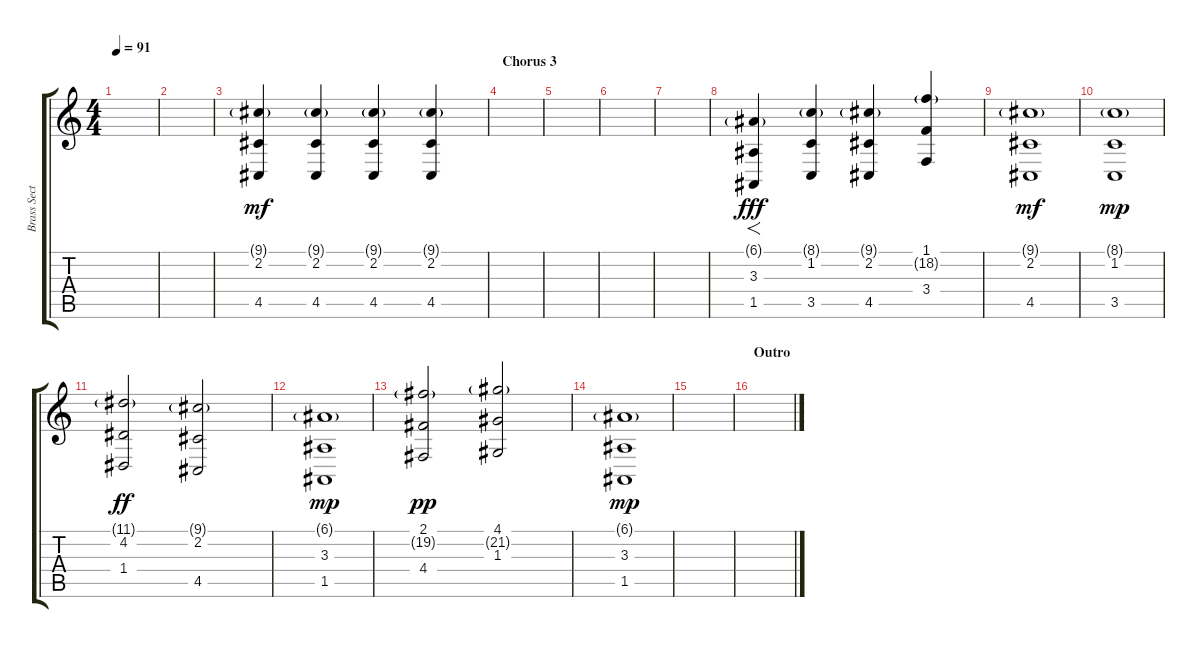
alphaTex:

\track ("Brass Section" "Brass Sect") {instrument trumpet}
\staff {score tabs}
\tuning (E4 B3 G3 D3 A2 E2) {hide}
\ts (4 4)
\tempo 91
\clef g2
\ks c
|
|
(9.1{g} 2.2 4.5).4{dy mf} (9.1{g} 2.2 4.5).4 (9.1{g} 2.2 4.5).4 (9.1{g} 2.2 4.5).4 |
\section ("" "Chorus 3")
|
|
|
|
(6.1{g} 3.3 1.5).4{f dy fff} (8.1{g} 1.2 3.5).4 (9.1{g} 2.2 4.5).4 (1.1 18.2{g} 3.4).4 |
(9.1{g} 2.2 4.5).1{dy mf} |
(8.1{g} 1.2 3.5).1{dy mp} |
(11.1{g} 4.2 1.4).2{dy ff} (9.1{g} 2.2 4.5).2 |
(6.1{g} 3.3 1.5).1{dy mp} |
(2.1 19.2{g} 4.4).2{dy pp} (4.1 21.2{g} 1.3).2 |
(6.1{g} 3.3 1.5).1{dy mp} |
|
\section ("" "Outro")
